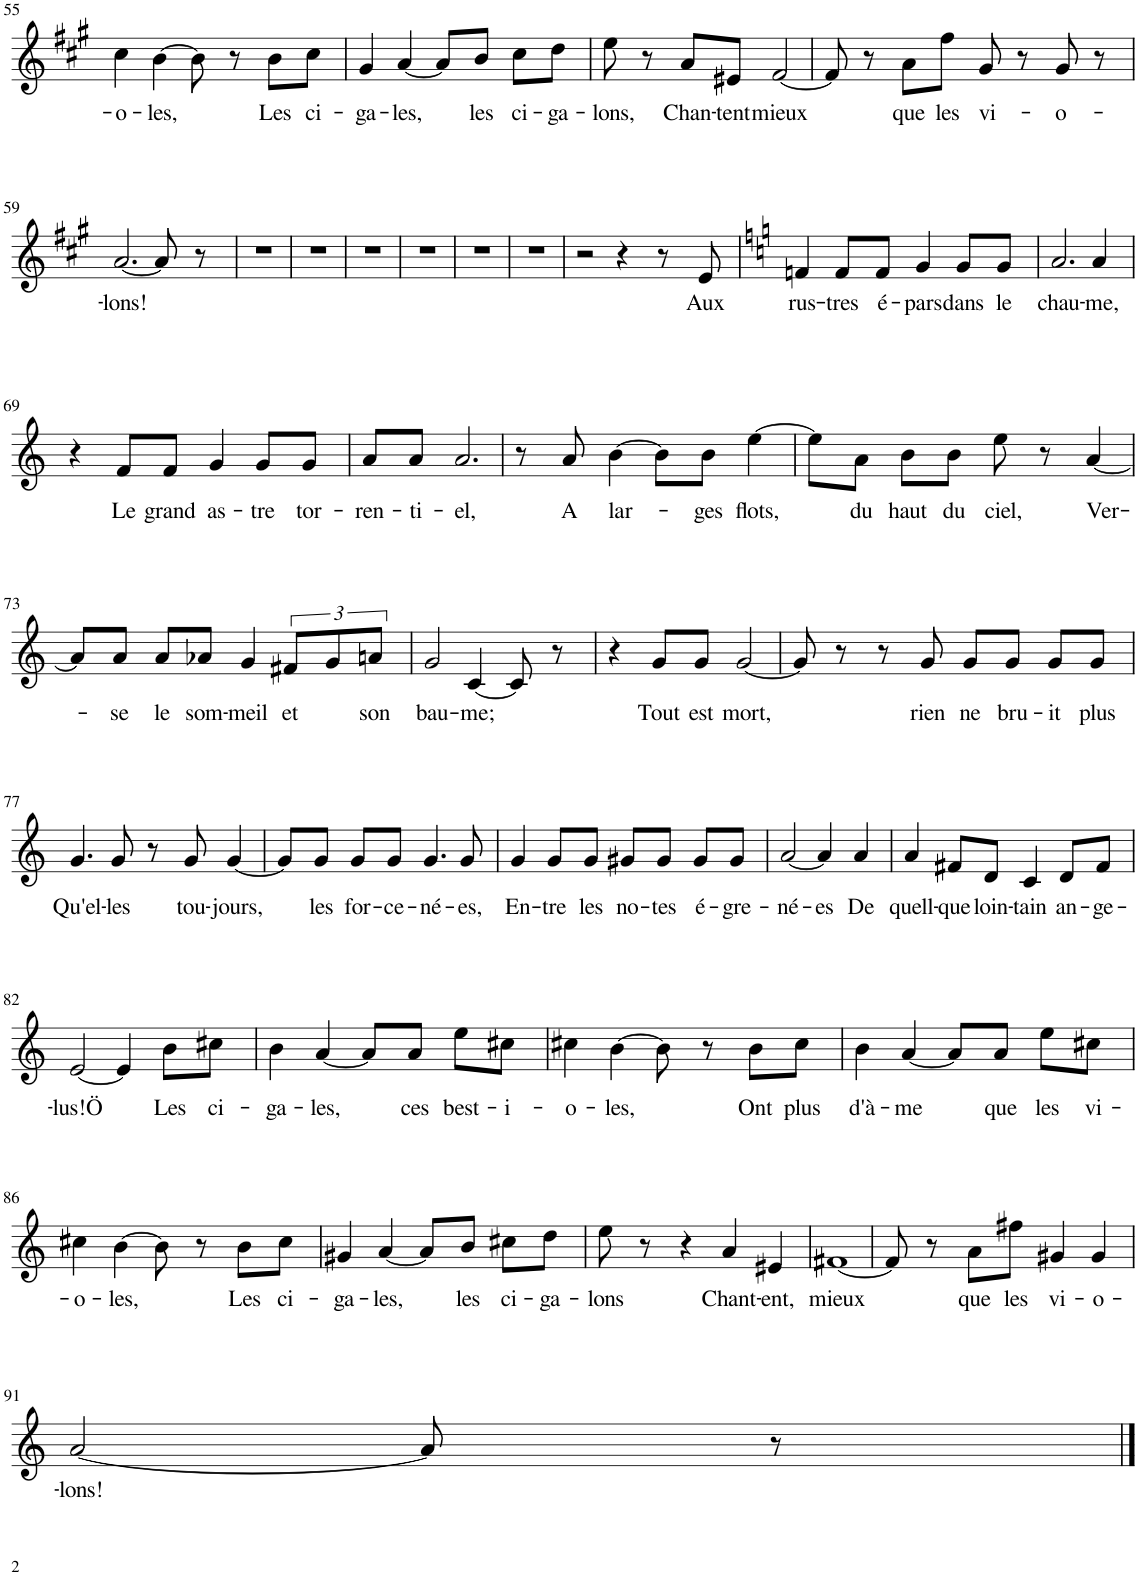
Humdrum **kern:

**kern	**text
*part1	*part1
*staff1	*staff1
*I"Piano	*
*I'Pno	*
!!LO:PB:g=z
*clefG2	*
*k[f#c#g#]	*
*M4/4	*
=55	=55
!	!LO:LY:b
4cc#\	-o-
!	!LO:LY:b
[4b\	-les,
8b\]	.
8r	.
!	!LO:LY:b
8b\L	Les
!	!LO:LY:b
8cc#\J	ci-
=56	=56
!	!LO:LY:b
4g#/	-ga-
!	!LO:LY:b
[4a/	-les,
8a/L]	.
!	!LO:LY:b
8b/J	les
!	!LO:LY:b
8cc#\L	ci-
!	!LO:LY:b
8dd\J	-ga-
=57	=57
!	!LO:LY:b
8ee\	-lons,
8r	.
!	!LO:LY:b
8a/L	Chan-
!	!LO:LY:b
8e#X/J	-tent
!	!LO:LY:b
[2f#/	mieux
=58	=58
8f#/]	.
8r	.
!	!LO:LY:b
8a\L	que
!	!LO:LY:b
8ff#\J	les
!	!LO:LY:b
8g#/	vi-
8r	.
!	!LO:LY:b
8g#/	-o-
8r	.
!!LO:LB:g=z
=59	=59
!	!LO:LY:b
[2.a/	-lons!
8a/]	.
8r	.
=60	=60
1r	.
=61	=61
1r	.
=62	=62
1r	.
=63	=63
1r	.
=64	=64
1r	.
=65	=65
1r	.
=66	=66
2r	.
4r	.
8r	.
!	!LO:LY:b
8e/	Aux
=67	=67
*k[]	*
!	!LO:LY:b
4fn/	rus-
!	!LO:LY:b
8f/L	-tres
!	!LO:LY:b
8f/J	é-
!	!LO:LY:b
4g/	-pars
!	!LO:LY:b
8g/L	dans
!	!LO:LY:b
8g/J	le
=68	=68
!	!LO:LY:b
2.a/	chau-
!	!LO:LY:b
4a/	-me,
!!LO:LB:g=z
=69	=69
4r	.
!	!LO:LY:b
8f/L	Le
!	!LO:LY:b
8f/J	grand
!	!LO:LY:b
4g/	as-
!	!LO:LY:b
8g/L	-tre
!	!LO:LY:b
8g/J	tor-
=70	=70
!	!LO:LY:b
8a/L	-ren-
!	!LO:LY:b
8a/J	-ti-
!	!LO:LY:b
2.a/	-el,
=71	=71
8r	.
!	!LO:LY:b
8a/	A
!	!LO:LY:b
[4b\	lar-
8b\L]	.
!	!LO:LY:b
8b\J	-ges
!	!LO:LY:b
[4ee\	flots,
=72	=72
8ee\L]	.
!	!LO:LY:b
8a\J	du
!	!LO:LY:b
8b\L	haut
!	!LO:LY:b
8b\J	du
!	!LO:LY:b
8ee\	ciel,
8r	.
!	!LO:LY:b
[4a/	Ver-
!!LO:LB:g=z
=73	=73
8a/L]	.
!	!LO:LY:b
8a/J	-se
!	!LO:LY:b
8a/L	le
!	!LO:LY:b
8a-X/J	som-
!	!LO:LY:b
4g/	-meil
!	!LO:LY:b
12f#X/L	et
12g/	.
!	!LO:LY:b
12an/J	son
=74	=74
!	!LO:LY:b
2g/	bau-
!	!LO:LY:b
[4c/	-me;
8c/]	.
8r	.
=75	=75
4r	.
!	!LO:LY:b
8g/L	Tout
!	!LO:LY:b
8g/J	est
!	!LO:LY:b
[2g/	mort,
=76	=76
8g/]	.
8r	.
8r	.
!	!LO:LY:b
8g/	rien
!	!LO:LY:b
8g/L	ne
!	!LO:LY:b
8g/J	bru-
!	!LO:LY:b
8g/L	-it
!	!LO:LY:b
8g/J	plus
!!LO:LB:g=z
=77	=77
!	!LO:LY:b
4.g/	Qu'el-
!	!LO:LY:b
8g/	-les
8r	.
!	!LO:LY:b
8g/	tou-
!	!LO:LY:b
[4g/	-jours,
=78	=78
8g/L]	.
!	!LO:LY:b
8g/J	les
!	!LO:LY:b
8g/L	for-
!	!LO:LY:b
8g/J	-ce-
!	!LO:LY:b
4.g/	-né-
!	!LO:LY:b
8g/	-es,
=79	=79
!	!LO:LY:b
4g/	En-
!	!LO:LY:b
8g/L	-tre
!	!LO:LY:b
8g/J	les
!	!LO:LY:b
8g#X/L	no-
!	!LO:LY:b
8g#/J	-tes
!	!LO:LY:b
8g#/L	é-
!	!LO:LY:b
8g#/J	-gre-
=80	=80
!	!LO:LY:b
[2a/	-né-
!	!LO:LY:b
4a/]	-es
!	!LO:LY:b
4a/	De
=81	=81
!	!LO:LY:b
4a/	quell-
!	!LO:LY:b
8f#X/L	-que
!	!LO:LY:b
8d/J	loin-
!	!LO:LY:b
4c/	-tain
!	!LO:LY:b
8d/L	an-
!	!LO:LY:b
8f#/J	-ge-
!!LO:LB:g=z
=82	=82
!	!LO:LY:b
[2e/	-lus!Ö
4e/]	.
!	!LO:LY:b
8b\L	Les
!	!LO:LY:b
8cc#X\J	ci-
=83	=83
!	!LO:LY:b
4b\	-ga-
!	!LO:LY:b
[4a/	-les,
8a/L]	.
!	!LO:LY:b
8a/J	ces
!	!LO:LY:b
8ee\L	best-
!	!LO:LY:b
8cc#X\J	-i-
=84	=84
!	!LO:LY:b
4cc#X\	-o-
!	!LO:LY:b
[4b\	-les,
8b\]	.
8r	.
!	!LO:LY:b
8b\L	Ont
!	!LO:LY:b
8cc#\J	plus
=85	=85
!	!LO:LY:b
4b\	d'à-
!	!LO:LY:b
[4a/	-me
8a/L]	.
!	!LO:LY:b
8a/J	que
!	!LO:LY:b
8ee\L	les
!	!LO:LY:b
8cc#X\J	vi-
!!LO:LB:g=z
=86	=86
!	!LO:LY:b
4cc#X\	-o-
!	!LO:LY:b
[4b\	-les,
8b\]	.
8r	.
!	!LO:LY:b
8b\L	Les
!	!LO:LY:b
8cc#\J	ci-
=87	=87
!	!LO:LY:b
4g#X/	-ga-
!	!LO:LY:b
[4a/	-les,
8a/L]	.
!	!LO:LY:b
8b/J	les
!	!LO:LY:b
8cc#X\L	ci-
!	!LO:LY:b
8dd\J	-ga-
=88	=88
!	!LO:LY:b
8ee\	-lons
8r	.
4r	.
!	!LO:LY:b
4a/	Chant-
!	!LO:LY:b
4e#X/	-ent,
=89	=89
!	!LO:LY:b
[1f#X	mieux
=90	=90
8f#/]	.
8r	.
!	!LO:LY:b
8a\L	que
!	!LO:LY:b
8ff#X\J	les
!	!LO:LY:b
4g#X/	vi-
!	!LO:LY:b
4g#/	-o-
!!LO:LB:g=z
=91	=91
!	!LO:LY:b
[2a/	-lons!
8a/]	.
8r	.
==	==
*-	*-
